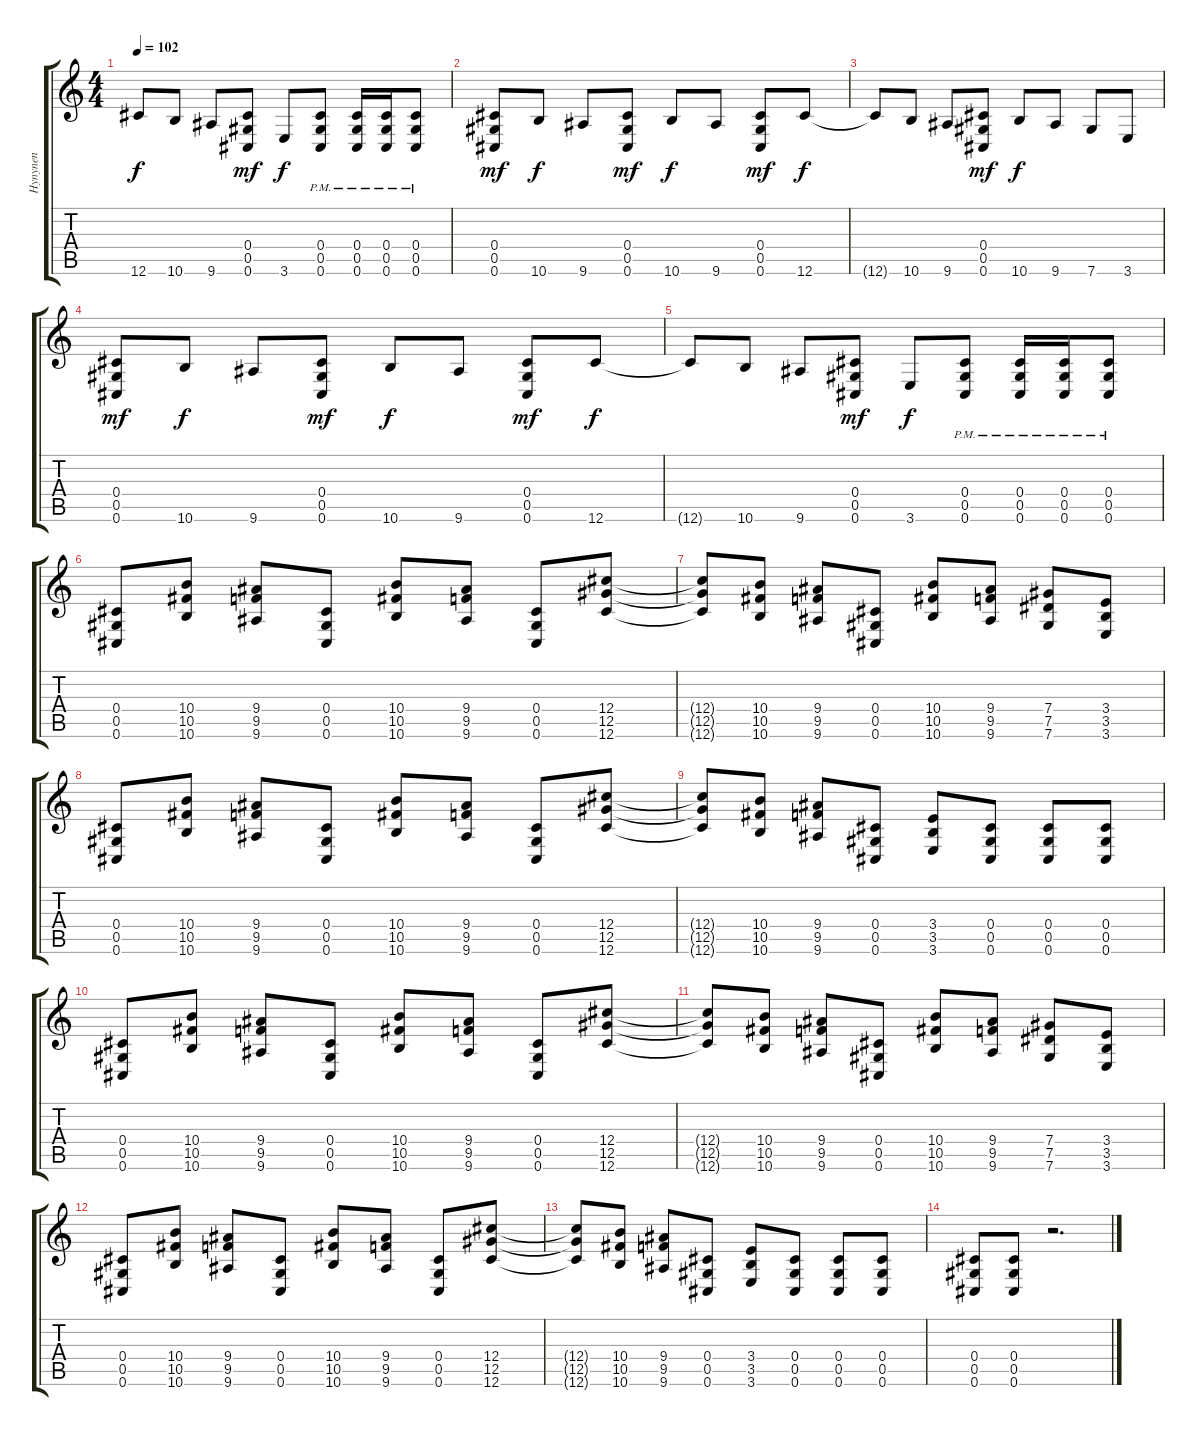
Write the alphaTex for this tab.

\track ("Hynynen" "Hynynen") {instrument distortionguitar}
\staff {score tabs}
\tuning (Eb4 Bb3 Gb3 Db3 Ab2 Db2) {hide}
\ts (4 4)
\tempo 102
\clef g2
\ks c
12.6{t}.8{dy f} 10.6.8 9.6.8 (0.4 0.5 0.6).8{dy mf} 3.6.8{dy f} (0.4{pm} 0.5{pm} 0.6{pm}).8 (0.4{pm} 0.5{pm} 0.6{pm}).16 (0.4{pm} 0.5{pm} 0.6{pm}).16 (0.4{pm} 0.5{pm} 0.6{pm}).8 |
(0.4 0.5 0.6).8{dy mf} 10.6.8{dy f} 9.6.8 (0.4 0.5 0.6).8{dy mf} 10.6.8{dy f} 9.6.8 (0.4 0.5 0.6).8{dy mf} 12.6.8{dy f} |
12.6{t}.8 10.6.8 9.6.8 (0.4 0.5 0.6).8{dy mf} 10.6.8{dy f} 9.6.8 7.6.8 3.6.8 |
(0.4 0.5 0.6).8{dy mf} 10.6.8{dy f} 9.6.8 (0.4 0.5 0.6).8{dy mf} 10.6.8{dy f} 9.6.8 (0.4 0.5 0.6).8{dy mf} 12.6.8{dy f} |
12.6{t}.8 10.6.8 9.6.8 (0.4 0.5 0.6).8{dy mf} 3.6.8{dy f} (0.4{pm} 0.5{pm} 0.6{pm}).8 (0.4{pm} 0.5{pm} 0.6{pm}).16 (0.4{pm} 0.5{pm} 0.6{pm}).16 (0.4{pm} 0.5{pm} 0.6{pm}).8 |
(0.4 0.5 0.6).8{volume 13} (10.4 10.5 10.6).8 (9.4 9.5 9.6).8 (0.4 0.5 0.6).8 (10.4 10.5 10.6).8 (9.4 9.5 9.6).8 (0.4 0.5 0.6).8 (12.4 12.5 12.6).8 |
(12.4{t} 12.5{t} 12.6{t}).8 (10.4 10.5 10.6).8 (9.4 9.5 9.6).8 (0.4 0.5 0.6).8 (10.4 10.5 10.6).8 (9.4 9.5 9.6).8 (7.4 7.5 7.6).8 (3.4 3.5 3.6).8 |
(0.4 0.5 0.6).8 (10.4 10.5 10.6).8 (9.4 9.5 9.6).8 (0.4 0.5 0.6).8 (10.4 10.5 10.6).8 (9.4 9.5 9.6).8 (0.4 0.5 0.6).8 (12.4 12.5 12.6).8 |
(12.4{t} 12.5{t} 12.6{t}).8 (10.4 10.5 10.6).8 (9.4 9.5 9.6).8 (0.4 0.5 0.6).8 (3.4 3.5 3.6).8 (0.4 0.5 0.6).8 (0.4 0.5 0.6).8 (0.4 0.5 0.6).8 |
(0.4 0.5 0.6).8 (10.4 10.5 10.6).8 (9.4 9.5 9.6).8 (0.4 0.5 0.6).8 (10.4 10.5 10.6).8 (9.4 9.5 9.6).8 (0.4 0.5 0.6).8 (12.4 12.5 12.6).8 |
(12.4{t} 12.5{t} 12.6{t}).8 (10.4 10.5 10.6).8 (9.4 9.5 9.6).8 (0.4 0.5 0.6).8 (10.4 10.5 10.6).8 (9.4 9.5 9.6).8 (7.4 7.5 7.6).8 (3.4 3.5 3.6).8 |
(0.4 0.5 0.6).8 (10.4 10.5 10.6).8 (9.4 9.5 9.6).8 (0.4 0.5 0.6).8 (10.4 10.5 10.6).8 (9.4 9.5 9.6).8 (0.4 0.5 0.6).8 (12.4 12.5 12.6).8 |
(12.4{t} 12.5{t} 12.6{t}).8 (10.4 10.5 10.6).8 (9.4 9.5 9.6).8 (0.4 0.5 0.6).8 (3.4 3.5 3.6).8 (0.4 0.5 0.6).8 (0.4 0.5 0.6).8 (0.4 0.5 0.6).8 |
(0.4 0.5 0.6).8 (0.4 0.5 0.6).8 r.2{d}
